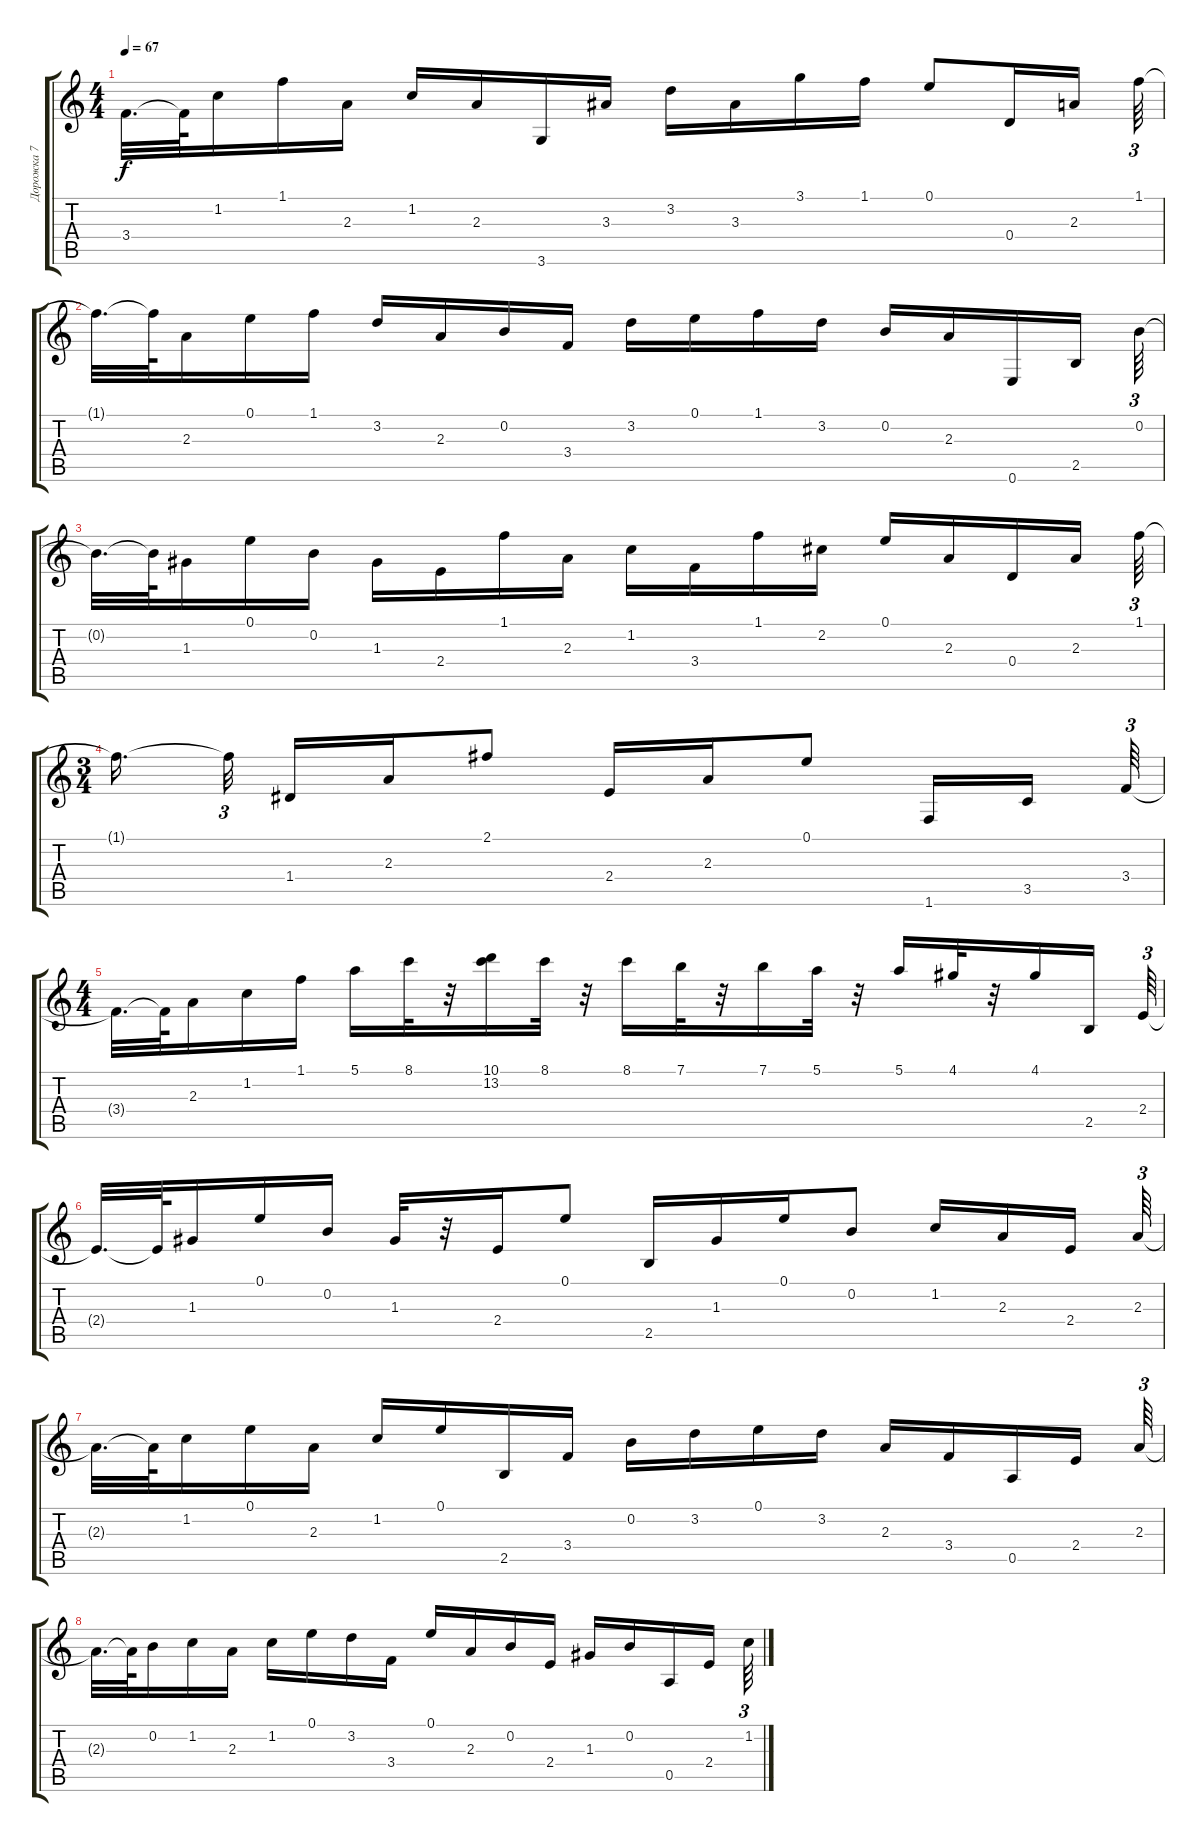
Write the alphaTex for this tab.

\track ("Дорожка 7" "Дорожка 7") {instrument acousticguitarsteel}
\staff {score tabs}
\tuning (E4 B3 G3 D3 A2 E2) {hide}
\ts (4 4)
\tempo 67
\clef g2
\ks c
3.4{t}.32{d dy f} 3.4{t}.64 1.2.16 1.1.16 2.3.16 1.2.16 2.3.16 3.6.16 3.3.16 3.2.16 3.3.16 3.1.16 1.1.16 0.1.8 0.4.16 2.3.16 1.1.64{tu (3 2)} |
1.1{t}.32{d} 1.1{t}.64 2.3.16 0.1.16 1.1.16 3.2.16 2.3.16 0.2.16 3.4.16 3.2.16 0.1.16 1.1.16 3.2.16 0.2.16 2.3.16 0.6.16 2.5.16 0.2.64{tu (3 2)} |
0.2{t}.32{d} 0.2{t}.64 1.3.16 0.1.16 0.2.16 1.3.16 2.4.16 1.1.16 2.3.16 1.2.16 3.4.16 1.1.16 2.2.16 0.1.16 2.3.16 0.4.16 2.3.16 1.1.64{tu (3 2)} |
\ts (3 4)
1.1{t}.16{d beam splitsecondary} 1.1{t}.32{tu (3 2) beam splitsecondary} 1.4.16 2.3.16 2.1.8 2.4.16 2.3.16 0.1.8 1.6.16 3.5.16{beam splitsecondary} 3.4.64{tu (3 2)} |
\ts (4 4)
3.4{t}.32{d} 3.4{t}.64 2.3.16 1.2.16 1.1.16 5.1.16 8.1.32 r.32 (10.1 13.2).16 8.1.32 r.32 8.1.16 7.1.32 r.32 7.1.16 5.1.32 r.32 5.1.16 4.1.32 r.32 4.1.16 2.5.16 2.4.64{tu (3 2)} |
2.4{t}.32{d} 2.4{t}.64 1.3.16 0.1.16 0.2.16 1.3.32 r.32 2.4.16 0.1.8 2.5.16 1.3.16 0.1.16 0.2.8 1.2.16 2.3.16 2.4.16 2.3.64{tu (3 2)} |
2.3{t}.32{d} 2.3{t}.64 1.2.16 0.1.16 2.3.16 1.2.16 0.1.16 2.5.16 3.4.16 0.2.16 3.2.16 0.1.16 3.2.16 2.3.16 3.4.16 0.5.16 2.4.16 2.3.64{tu (3 2)} |
2.3{t}.32{d} 2.3{t}.64 0.2.16 1.2.16 2.3.16 1.2.16 0.1.16 3.2.16 3.4.16 0.1.16 2.3.16 0.2.16 2.4.16 1.3.16 0.2.16 0.5.16 2.4.16 1.2.64{tu (3 2)}
